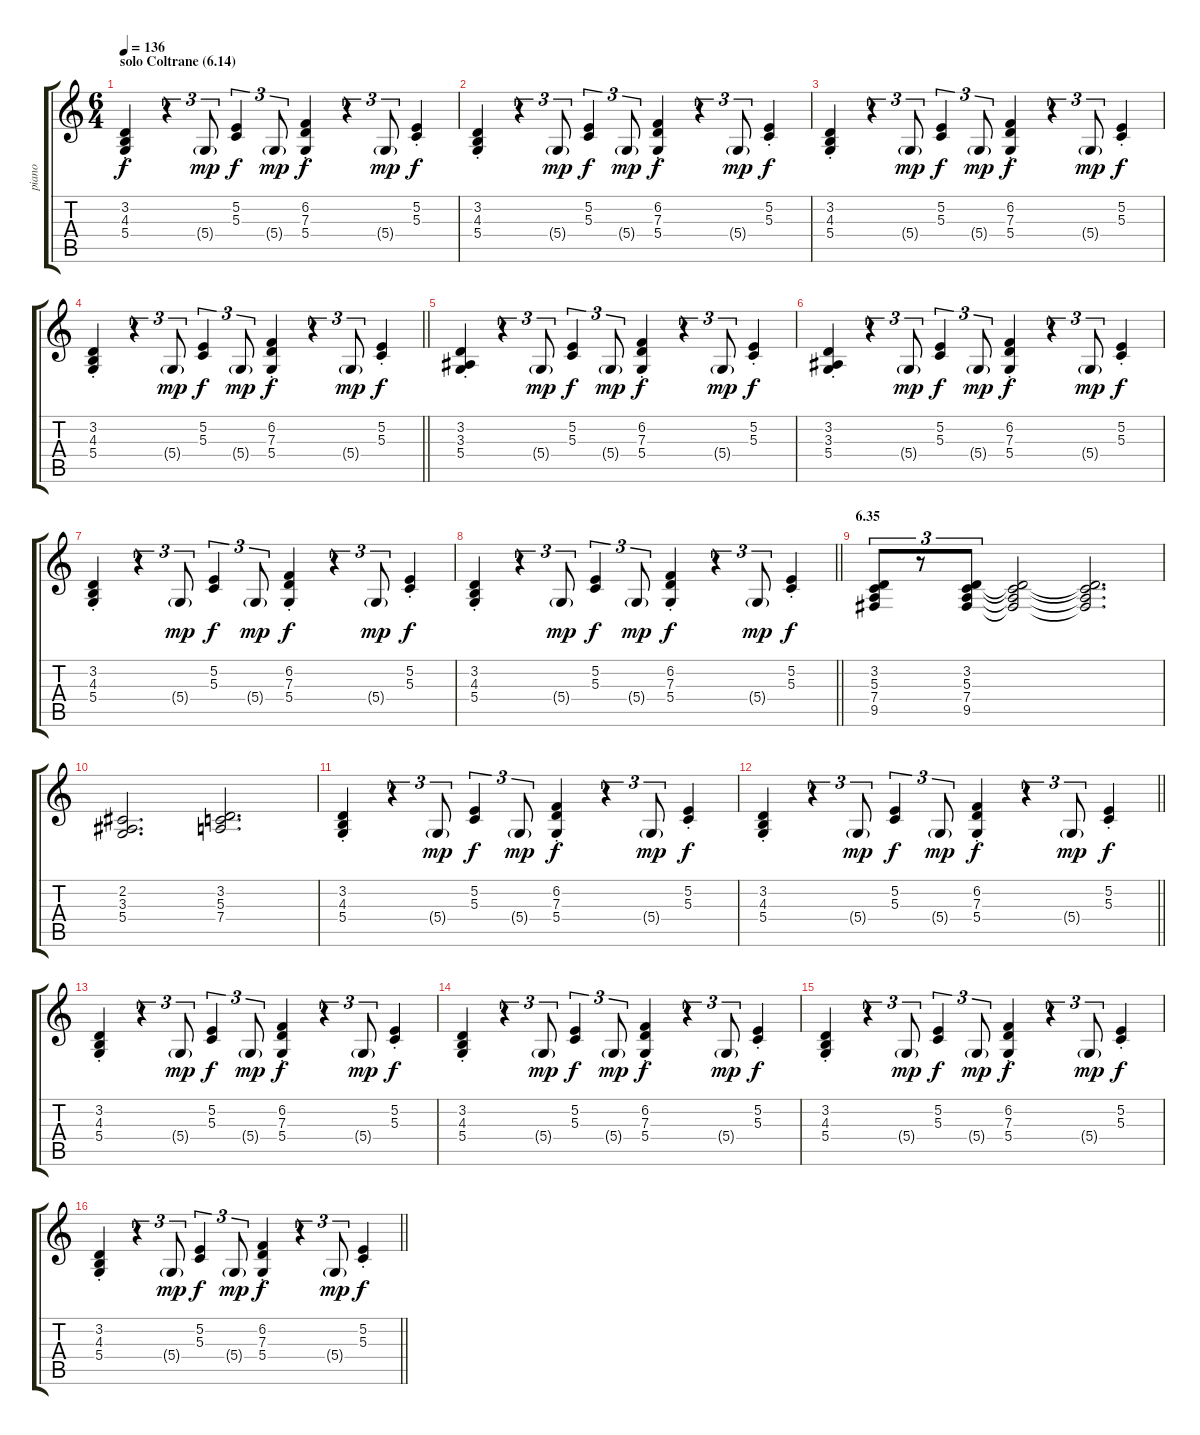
\track ("piano" "piano") {instrument acousticgrandpiano}
\staff {score tabs}
\tuning (E4 B3 G3 D3 A2 E2) {hide}
\ts (6 4)
\section ("" "solo Coltrane (6.14)")
\tempo 136
\clef g2
\ks c
(3.2{st} 4.3{st} 5.4{st}).4{dy f} r.4{tu (3 2)} 5.4{g}.8{tu (3 2) dy mp} (5.2 5.3).4{tu (3 2) dy f} 5.4{g}.8{tu (3 2) dy mp} (6.2{st} 7.3{st} 5.4{st}).4{dy f} r.4{tu (3 2)} 5.4{g}.8{tu (3 2) dy mp} (5.2{st} 5.3{st}).4{dy f} |
(3.2{st} 4.3{st} 5.4{st}).4 r.4{tu (3 2)} 5.4{g}.8{tu (3 2) dy mp} (5.2 5.3).4{tu (3 2) dy f} 5.4{g}.8{tu (3 2) dy mp} (6.2{st} 7.3{st} 5.4{st}).4{dy f} r.4{tu (3 2)} 5.4{g}.8{tu (3 2) dy mp} (5.2{st} 5.3{st}).4{dy f} |
(3.2{st} 4.3{st} 5.4{st}).4 r.4{tu (3 2)} 5.4{g}.8{tu (3 2) dy mp} (5.2 5.3).4{tu (3 2) dy f} 5.4{g}.8{tu (3 2) dy mp} (6.2{st} 7.3{st} 5.4{st}).4{dy f} r.4{tu (3 2)} 5.4{g}.8{tu (3 2) dy mp} (5.2{st} 5.3{st}).4{dy f} |
\barLineRight lightlight
(3.2{st} 4.3{st} 5.4{st}).4 r.4{tu (3 2)} 5.4{g}.8{tu (3 2) dy mp} (5.2 5.3).4{tu (3 2) dy f} 5.4{g}.8{tu (3 2) dy mp} (6.2{st} 7.3{st} 5.4{st}).4{dy f} r.4{tu (3 2)} 5.4{g}.8{tu (3 2) dy mp} (5.2{st} 5.3{st}).4{dy f} |
(3.2{st} 3.3{st} 5.4{st}).4 r.4{tu (3 2)} 5.4{g}.8{tu (3 2) dy mp} (5.2 5.3).4{tu (3 2) dy f} 5.4{g}.8{tu (3 2) dy mp} (6.2{st} 7.3{st} 5.4{st}).4{dy f} r.4{tu (3 2)} 5.4{g}.8{tu (3 2) dy mp} (5.2{st} 5.3{st}).4{dy f} |
(3.2{st} 3.3{st} 5.4{st}).4 r.4{tu (3 2)} 5.4{g}.8{tu (3 2) dy mp} (5.2 5.3).4{tu (3 2) dy f} 5.4{g}.8{tu (3 2) dy mp} (6.2{st} 7.3{st} 5.4{st}).4{dy f} r.4{tu (3 2)} 5.4{g}.8{tu (3 2) dy mp} (5.2{st} 5.3{st}).4{dy f} |
(3.2{st} 4.3{st} 5.4{st}).4 r.4{tu (3 2)} 5.4{g}.8{tu (3 2) dy mp} (5.2 5.3).4{tu (3 2) dy f} 5.4{g}.8{tu (3 2) dy mp} (6.2{st} 7.3{st} 5.4{st}).4{dy f} r.4{tu (3 2)} 5.4{g}.8{tu (3 2) dy mp} (5.2{st} 5.3{st}).4{dy f} |
\barLineRight lightlight
(3.2{st} 4.3{st} 5.4{st}).4 r.4{tu (3 2)} 5.4{g}.8{tu (3 2) dy mp} (5.2 5.3).4{tu (3 2) dy f} 5.4{g}.8{tu (3 2) dy mp} (6.2{st} 7.3{st} 5.4{st}).4{dy f} r.4{tu (3 2)} 5.4{g}.8{tu (3 2) dy mp} (5.2{st} 5.3{st}).4{dy f} |
\section ("" "6.35")
(3.2 5.3 7.4 9.5).8{tu (3 2)} r.8{tu (3 2)} (3.2 5.3 7.4 9.5).8{tu (3 2)} (3.2{t} 5.3{t} 7.4{t} 9.5{t}).2 (3.2{t} 5.3{t} 7.4{t} 9.5{t}).2{d} |
(2.2 3.3 5.4).2{d} (3.2 5.3 7.4).2{d} |
(3.2{st} 4.3{st} 5.4{st}).4 r.4{tu (3 2)} 5.4{g}.8{tu (3 2) dy mp} (5.2 5.3).4{tu (3 2) dy f} 5.4{g}.8{tu (3 2) dy mp} (6.2{st} 7.3{st} 5.4{st}).4{dy f} r.4{tu (3 2)} 5.4{g}.8{tu (3 2) dy mp} (5.2{st} 5.3{st}).4{dy f} |
\barLineRight lightlight
(3.2{st} 4.3{st} 5.4{st}).4 r.4{tu (3 2)} 5.4{g}.8{tu (3 2) dy mp} (5.2 5.3).4{tu (3 2) dy f} 5.4{g}.8{tu (3 2) dy mp} (6.2{st} 7.3{st} 5.4{st}).4{dy f} r.4{tu (3 2)} 5.4{g}.8{tu (3 2) dy mp} (5.2{st} 5.3{st}).4{dy f} |
(3.2{st} 4.3{st} 5.4{st}).4 r.4{tu (3 2)} 5.4{g}.8{tu (3 2) dy mp} (5.2 5.3).4{tu (3 2) dy f} 5.4{g}.8{tu (3 2) dy mp} (6.2{st} 7.3{st} 5.4{st}).4{dy f} r.4{tu (3 2)} 5.4{g}.8{tu (3 2) dy mp} (5.2{st} 5.3{st}).4{dy f} |
(3.2{st} 4.3{st} 5.4{st}).4 r.4{tu (3 2)} 5.4{g}.8{tu (3 2) dy mp} (5.2 5.3).4{tu (3 2) dy f} 5.4{g}.8{tu (3 2) dy mp} (6.2{st} 7.3{st} 5.4{st}).4{dy f} r.4{tu (3 2)} 5.4{g}.8{tu (3 2) dy mp} (5.2{st} 5.3{st}).4{dy f} |
(3.2{st} 4.3{st} 5.4{st}).4 r.4{tu (3 2)} 5.4{g}.8{tu (3 2) dy mp} (5.2 5.3).4{tu (3 2) dy f} 5.4{g}.8{tu (3 2) dy mp} (6.2{st} 7.3{st} 5.4{st}).4{dy f} r.4{tu (3 2)} 5.4{g}.8{tu (3 2) dy mp} (5.2{st} 5.3{st}).4{dy f} |
\barLineRight lightlight
(3.2{st} 4.3{st} 5.4{st}).4 r.4{tu (3 2)} 5.4{g}.8{tu (3 2) dy mp} (5.2 5.3).4{tu (3 2) dy f} 5.4{g}.8{tu (3 2) dy mp} (6.2{st} 7.3{st} 5.4{st}).4{dy f} r.4{tu (3 2)} 5.4{g}.8{tu (3 2) dy mp} (5.2{st} 5.3{st}).4{dy f}
